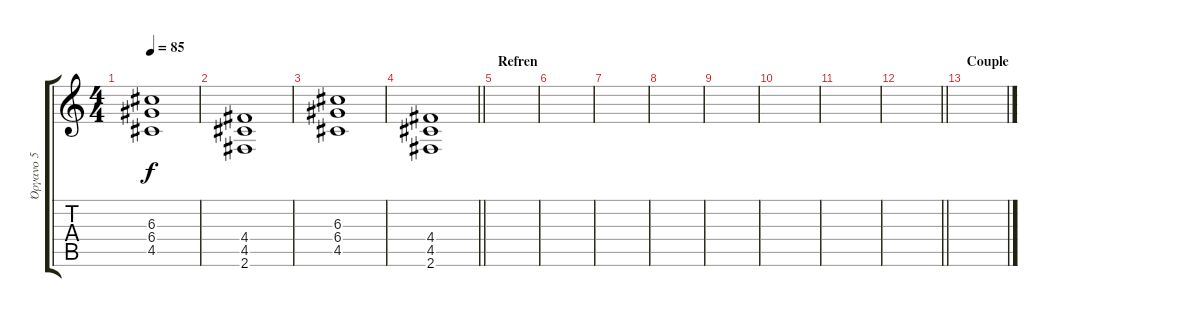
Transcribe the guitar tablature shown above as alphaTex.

\track ("Όργανο 5" "Όργανο 5") {instrument overdrivenguitar}
\staff {score tabs}
\tuning (E4 B3 G3 D3 A2 E2) {hide}
\ts (4 4)
\tempo 85
\clef g2
\ks c
(6.3 6.4 4.5).1{dy f} |
(4.4 4.5 2.6).1 |
(6.3 6.4 4.5).1 |
\barLineRight lightlight
(4.4 4.5 2.6).1 |
\section ("" "Refren")
|
|
|
|
|
|
|
\barLineRight lightlight
|
\section ("" "Couple")
